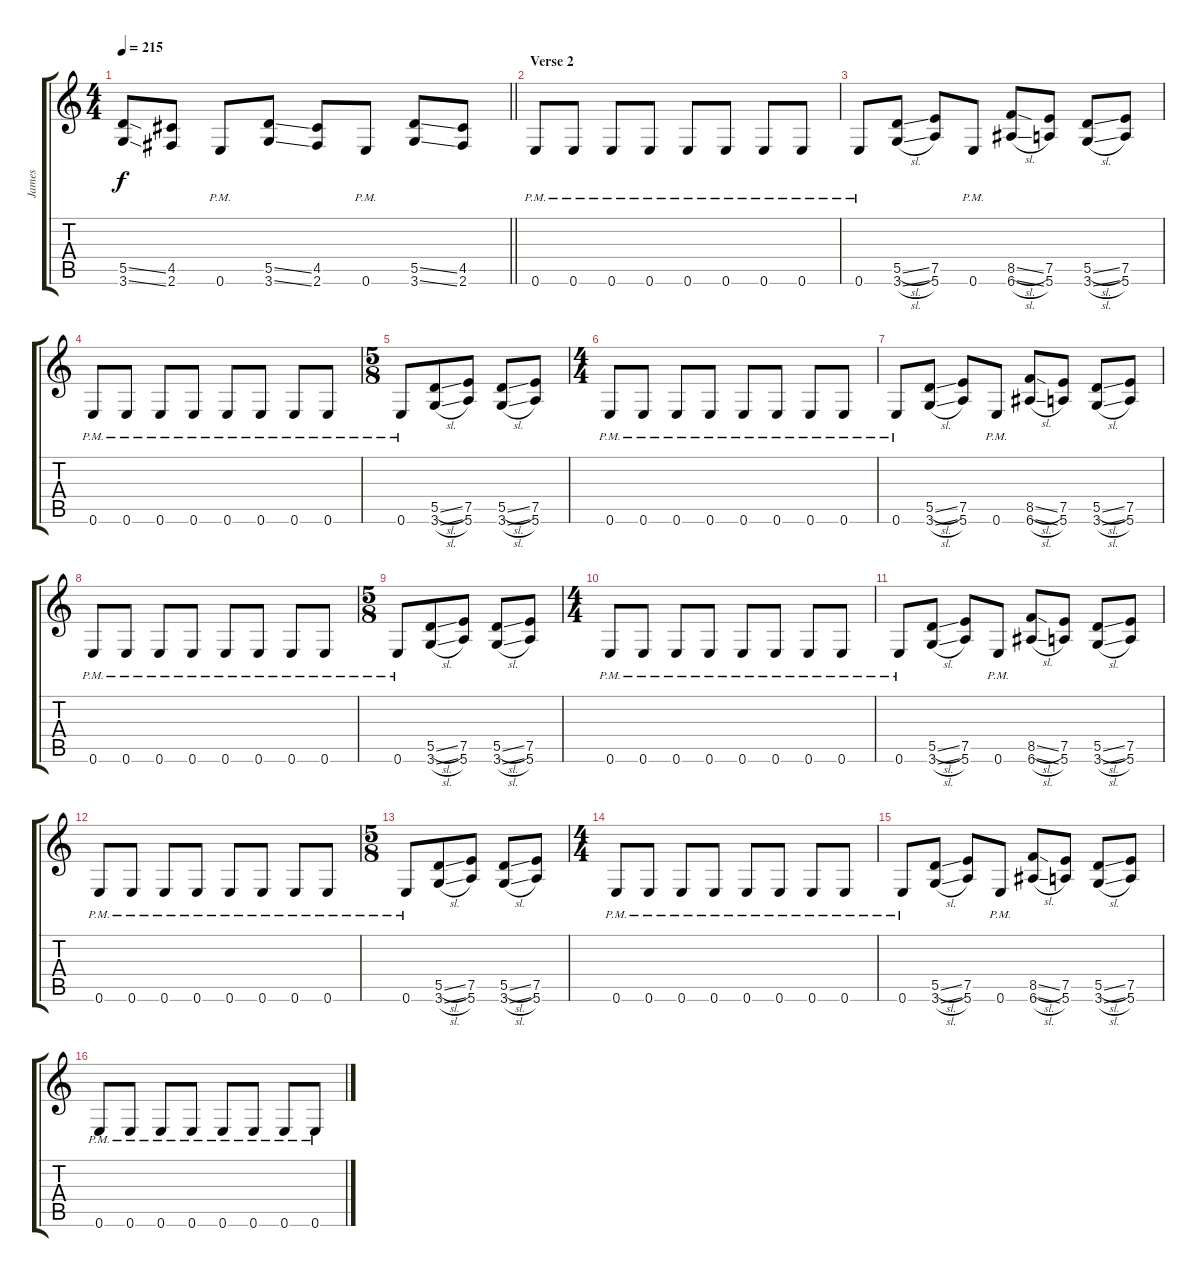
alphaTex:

\track ("James" "James") {instrument overdrivenguitar}
\staff {score tabs}
\tuning (E4 B3 G3 D3 A2 E2) {hide}
\ts (4 4)
\tempo 215
\clef g2
\barLineRight lightlight
\ks c
(5.5{ss} 3.6{ss}).8{dy f} (4.5 2.6).8 0.6{pm}.8 (5.5{ss} 3.6{ss}).8 (4.5 2.6).8 0.6{pm}.8 (5.5{ss} 3.6{ss}).8 (4.5 2.6).8 |
\section ("" "Verse 2")
0.6{pm}.8 0.6{pm}.8 0.6{pm}.8 0.6{pm}.8 0.6{pm}.8 0.6{pm}.8 0.6{pm}.8 0.6{pm}.8 |
0.6{pm}.8 (5.5{sl} 3.6{sl}).8 (7.5 5.6).8 0.6{pm}.8 (8.5{sl} 6.6{sl}).8 (7.5 5.6).8 (5.5{sl} 3.6{sl}).8 (7.5 5.6).8 |
0.6{pm}.8 0.6{pm}.8 0.6{pm}.8 0.6{pm}.8 0.6{pm}.8 0.6{pm}.8 0.6{pm}.8 0.6{pm}.8 |
\ts (5 8)
0.6{pm}.8 (5.5{sl} 3.6{sl}).8 (7.5 5.6).8 (5.5{sl} 3.6{sl}).8 (7.5 5.6).8 |
\ts (4 4)
0.6{pm}.8 0.6{pm}.8 0.6{pm}.8 0.6{pm}.8 0.6{pm}.8 0.6{pm}.8 0.6{pm}.8 0.6{pm}.8 |
0.6{pm}.8 (5.5{sl} 3.6{sl}).8 (7.5 5.6).8 0.6{pm}.8 (8.5{sl} 6.6{sl}).8 (7.5 5.6).8 (5.5{sl} 3.6{sl}).8 (7.5 5.6).8 |
0.6{pm}.8 0.6{pm}.8 0.6{pm}.8 0.6{pm}.8 0.6{pm}.8 0.6{pm}.8 0.6{pm}.8 0.6{pm}.8 |
\ts (5 8)
0.6{pm}.8 (5.5{sl} 3.6{sl}).8 (7.5 5.6).8 (5.5{sl} 3.6{sl}).8 (7.5 5.6).8 |
\ts (4 4)
0.6{pm}.8 0.6{pm}.8 0.6{pm}.8 0.6{pm}.8 0.6{pm}.8 0.6{pm}.8 0.6{pm}.8 0.6{pm}.8 |
0.6{pm}.8 (5.5{sl} 3.6{sl}).8 (7.5 5.6).8 0.6{pm}.8 (8.5{sl} 6.6{sl}).8 (7.5 5.6).8 (5.5{sl} 3.6{sl}).8 (7.5 5.6).8 |
0.6{pm}.8 0.6{pm}.8 0.6{pm}.8 0.6{pm}.8 0.6{pm}.8 0.6{pm}.8 0.6{pm}.8 0.6{pm}.8 |
\ts (5 8)
0.6{pm}.8 (5.5{sl} 3.6{sl}).8 (7.5 5.6).8 (5.5{sl} 3.6{sl}).8 (7.5 5.6).8 |
\ts (4 4)
0.6{pm}.8 0.6{pm}.8 0.6{pm}.8 0.6{pm}.8 0.6{pm}.8 0.6{pm}.8 0.6{pm}.8 0.6{pm}.8 |
0.6{pm}.8 (5.5{sl} 3.6{sl}).8 (7.5 5.6).8 0.6{pm}.8 (8.5{sl} 6.6{sl}).8 (7.5 5.6).8 (5.5{sl} 3.6{sl}).8 (7.5 5.6).8 |
0.6{pm}.8 0.6{pm}.8 0.6{pm}.8 0.6{pm}.8 0.6{pm}.8 0.6{pm}.8 0.6{pm}.8 0.6{pm}.8
